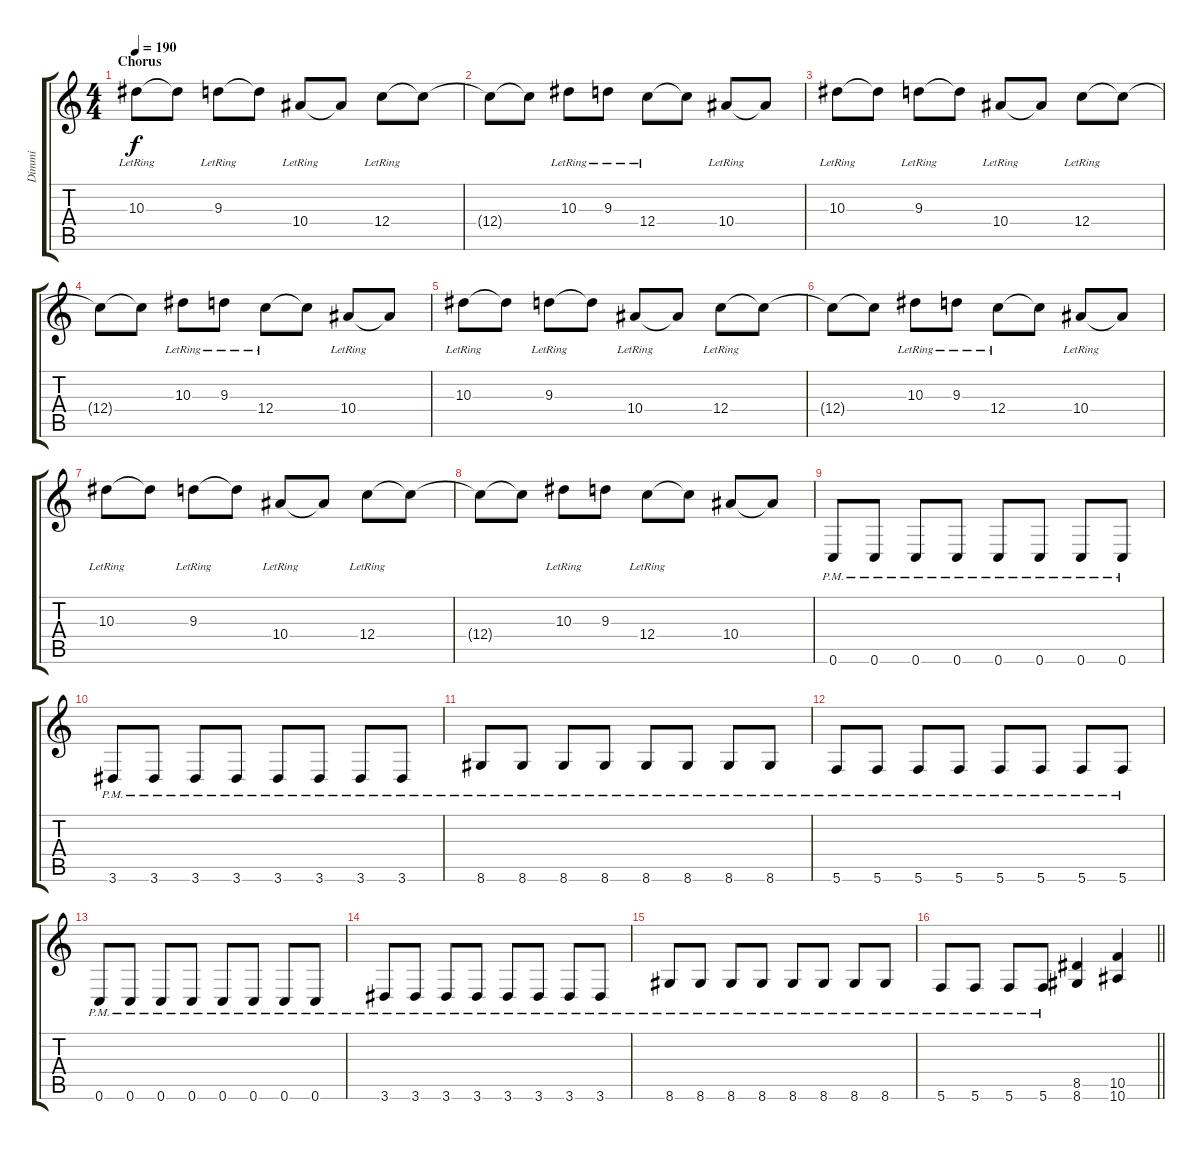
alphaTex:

\track ("Dimmi" "Dimmi") {instrument overdrivenguitar}
\staff {score tabs}
\tuning (D4 A3 F3 C3 G2 C2) {hide}
\ts (4 4)
\section ("" "Chorus")
\tempo 190
\clef g2
\ks c
10.3{lr}.8{dy f balance 4} 10.3{t}.8 9.3{lr}.8 9.3{t}.8 10.4{lr}.8 10.4{t}.8 12.4{lr}.8 12.4{t}.8 |
12.4{t}.8 12.4{t}.8 10.3{lr}.8 9.3{lr}.8 12.4{lr}.8 12.4{t}.8 10.4{lr}.8 10.4{t}.8 |
10.3{lr}.8 10.3{t}.8 9.3{lr}.8 9.3{t}.8 10.4{lr}.8 10.4{t}.8 12.4{lr}.8 12.4{t}.8 |
12.4{t}.8 12.4{t}.8 10.3{lr}.8 9.3{lr}.8 12.4{lr}.8 12.4{t}.8 10.4{lr}.8 10.4{t}.8 |
10.3{lr}.8 10.3{t}.8 9.3{lr}.8 9.3{t}.8 10.4{lr}.8 10.4{t}.8 12.4{lr}.8 12.4{t}.8 |
12.4{t}.8 12.4{t}.8 10.3{lr}.8 9.3{lr}.8 12.4{lr}.8 12.4{t}.8 10.4{lr}.8 10.4{t}.8 |
10.3{lr}.8 10.3{t}.8 9.3{lr}.8 9.3{t}.8 10.4{lr}.8 10.4{t}.8 12.4{lr}.8 12.4{t}.8 |
12.4{t}.8 12.4{t}.8 10.3{lr}.8 9.3.8 12.4{lr}.8 12.4{t}.8 10.4.8 10.4{t}.8 |
0.6{pm}.8{balance 0} 0.6{pm}.8 0.6{pm}.8 0.6{pm}.8 0.6{pm}.8 0.6{pm}.8 0.6{pm}.8 0.6{pm}.8 |
3.6{pm}.8 3.6{pm}.8 3.6{pm}.8 3.6{pm}.8 3.6{pm}.8 3.6{pm}.8 3.6{pm}.8 3.6{pm}.8 |
8.6{pm}.8 8.6{pm}.8 8.6{pm}.8 8.6{pm}.8 8.6{pm}.8 8.6{pm}.8 8.6{pm}.8 8.6{pm}.8 |
5.6{pm}.8 5.6{pm}.8 5.6{pm}.8 5.6{pm}.8 5.6{pm}.8 5.6{pm}.8 5.6{pm}.8 5.6{pm}.8 |
0.6{pm}.8 0.6{pm}.8 0.6{pm}.8 0.6{pm}.8 0.6{pm}.8 0.6{pm}.8 0.6{pm}.8 0.6{pm}.8 |
3.6{pm}.8 3.6{pm}.8 3.6{pm}.8 3.6{pm}.8 3.6{pm}.8 3.6{pm}.8 3.6{pm}.8 3.6{pm}.8 |
8.6{pm}.8 8.6{pm}.8 8.6{pm}.8 8.6{pm}.8 8.6{pm}.8 8.6{pm}.8 8.6{pm}.8 8.6{pm}.8 |
\barLineRight lightlight
5.6{pm}.8 5.6{pm}.8 5.6{pm}.8 5.6{pm}.8 (8.5 8.6).4 (10.5 10.6).4
